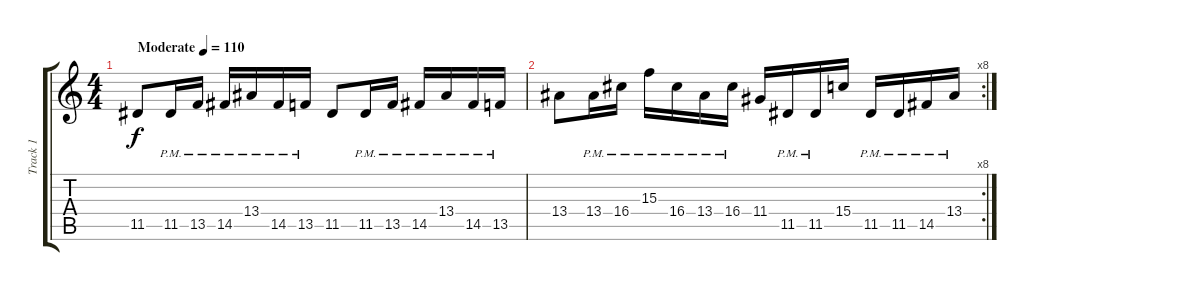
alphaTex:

\track ("Track 1" "Track 1") {instrument distortionguitar}
\staff {score tabs}
\tuning (B3 Gb3 D3 A2 E2 B1) {hide}
\ts (4 4)
\tempo (110 "Moderate")
\clef g2
\ks c
11.5.8{dy f instrument distortionguitar} 11.5{pm}.16 13.5{pm}.16 14.5{pm}.16 13.4{pm}.16 14.5{pm}.16 13.5{pm}.16 11.5.8 11.5{pm}.16 13.5{pm}.16 14.5{pm}.16 13.4{pm}.16 14.5{pm}.16 13.5{pm}.16 |
\rc 8
13.4.8 13.4{pm}.16 16.4{pm}.16 15.3{pm}.16 16.4{pm}.16 13.4{pm}.16 16.4{pm}.16 11.4.16 11.5{pm}.16 11.5{pm}.16 15.4.16 11.5{pm}.16 11.5{pm}.16 14.5{pm}.16 13.4{pm}.16
